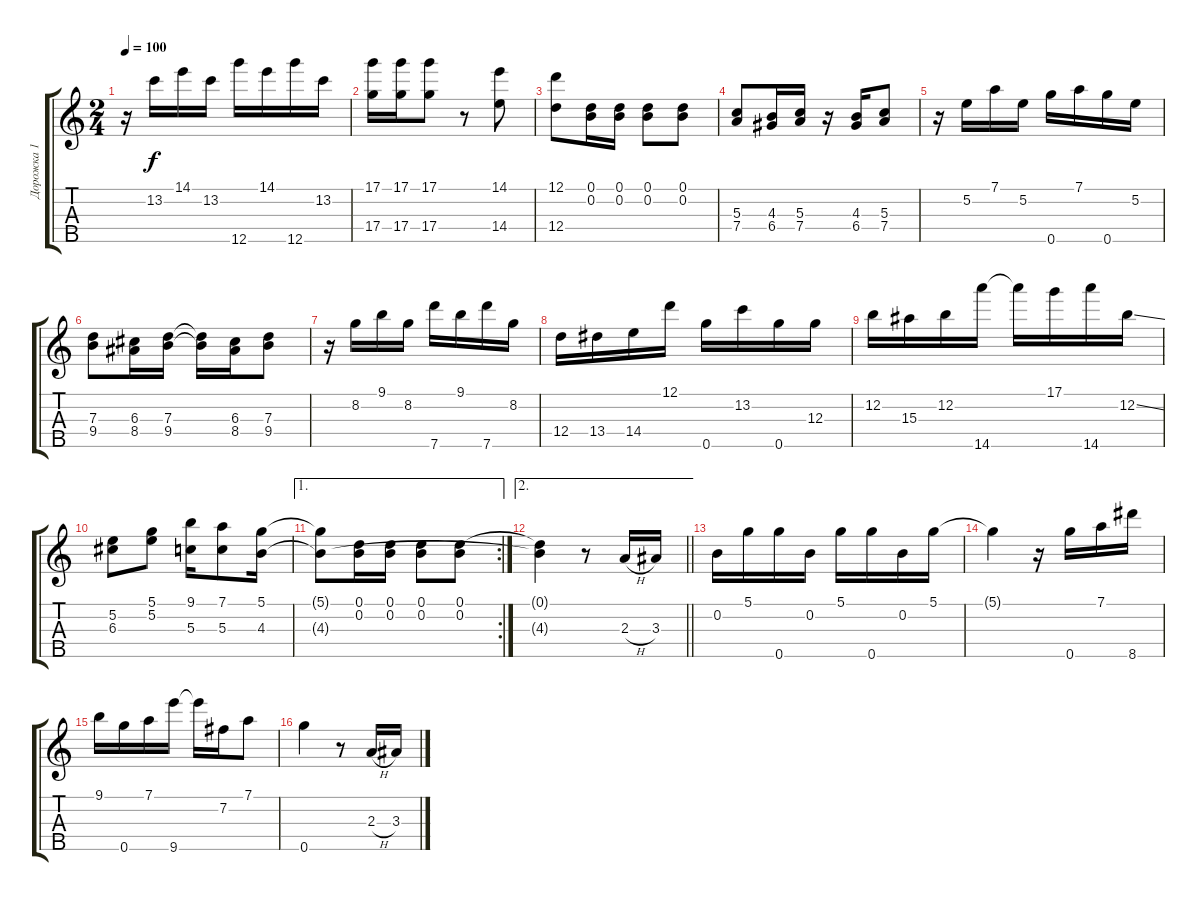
\track ("Дорожка 1" "Дорожка 1") {instrument banjo}
\staff {score tabs}
\tuning (D4 B3 G3 D3 G4) {hide}
\displaytranspose 12
\ts (2 4)
\tempo 100
\clef g2
\ks c
r.16{dy f} 13.2.16 14.1.16 13.2.16 12.5.16 14.1.16 12.5.16 13.2.16 |
(17.1 17.4).16 (17.1 17.4).16 (17.1 17.4).8 r.8 (14.1 14.4).8 |
(12.1 12.4).8 (0.1 0.2).16 (0.1 0.2).16 (0.1 0.2).8 (0.1 0.2).8 |
(5.3 7.4).8 (4.3 6.4).16 (5.3 7.4).16 r.16 (4.3 6.4).16 (5.3 7.4).8 |
r.16 5.2.16 7.1.16 5.2.16 0.5.16 7.1.16 0.5.16 5.2.16 |
(7.3 9.4).8 (6.3 8.4).16 (7.3 9.4).16 (7.3{t} 9.4{t}).16 (6.3 8.4).16 (7.3 9.4).8 |
r.16 8.2.16 9.1.16 8.2.16 7.5.16 9.1.16 7.5.16 8.2.16 |
12.4.16 13.4.16 14.4.16 12.1.16 0.5.16 13.2.16 0.5.16 12.3.16 |
12.2.16 15.3.16 12.2.16 14.5.16 14.5{t}.16 17.1.16 14.5.16 12.2{ss}.16 |
(5.2 6.3).8 (5.1 5.2).8 (9.1 5.3).16 (7.1 5.3).8 (5.1 4.3).16 |
\ae 1
\rc 2
(5.1{t} 4.3{t}).8 (0.1 0.2).16 (0.1 0.2).16 (0.1 0.2).8 (0.1 0.2).8 |
\ae 2
\barLineRight lightlight
(0.1{t} 4.3{t}).4 r.8 2.3{h}.16 3.3.16 |
0.2.16 5.1.16 0.5.16 0.2.16 5.1.16 0.5.16 0.2.16 5.1.16 |
5.1{t}.4 r.16 0.5.16 7.1.16 8.5.16 |
9.1.16 0.5.16 7.1.16 9.5.16 9.5{t}.16 7.2.16 7.1.8 |
0.5.4 r.8 2.3{h}.16 3.3.16
